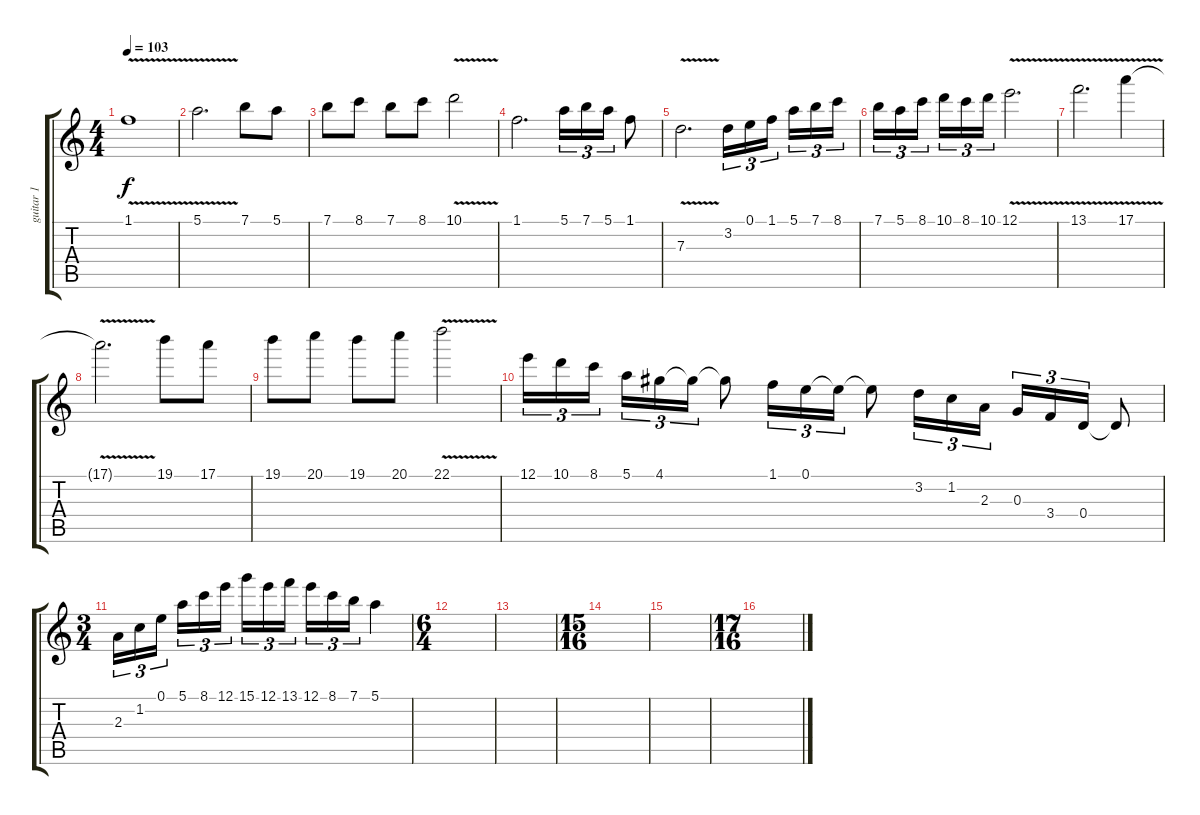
\track ("guitar 1" "guitar 1") {instrument distortionguitar}
\staff {score tabs}
\tuning (E4 B3 G3 D3 A2 E2) {hide}
\ts (4 4)
\tempo 103
\clef g2
\ks c
1.1{v}.1{dy f} |
5.1{v}.2{d} 7.1.8 5.1.8 |
7.1.8 8.1.8 7.1.8 8.1.8 10.1{v}.2 |
1.1.2{d} 5.1.16{tu (3 2)} 7.1.16{tu (3 2)} 5.1.16{tu (3 2)} 1.1.8 |
7.3{v}.2{d} 3.2.16{tu (3 2)} 0.1.16{tu (3 2)} 1.1.16{tu (3 2) beam splitsecondary} 5.1.16{tu (3 2)} 7.1.16{tu (3 2)} 8.1.16{tu (3 2)} |
7.1.16{tu (3 2)} 5.1.16{tu (3 2)} 8.1.16{tu (3 2) beam splitsecondary} 10.1.16{tu (3 2)} 8.1.16{tu (3 2)} 10.1.16{tu (3 2)} 12.1{v}.2{d} |
13.1{v}.2{d} 17.1{v}.4 |
17.1{t}.2{d} 19.1.8 17.1.8 |
19.1.8 20.1.8 19.1.8 20.1.8 22.1{v}.2 |
12.1.16{tu (3 2)} 10.1.16{tu (3 2)} 8.1.16{tu (3 2) beam splitsecondary} 5.1.16{tu (3 2)} 4.1.16{tu (3 2)} 4.1{t}.16{tu (3 2)} 4.1{t}.8 1.1.16{tu (3 2)} 0.1.16{tu (3 2)} 0.1{t}.16{tu (3 2)} 0.1{t}.8 3.2.16{tu (3 2)} 1.2.16{tu (3 2)} 2.3.16{tu (3 2)} 0.3.16{tu (3 2)} 3.4.16{tu (3 2)} 0.4.16{tu (3 2)} 0.4{t}.8 |
\ts (3 4)
2.3.16{tu (3 2)} 1.2.16{tu (3 2)} 0.1.16{tu (3 2) beam splitsecondary} 5.1.16{tu (3 2)} 8.1.16{tu (3 2)} 12.1.16{tu (3 2)} 15.1.16{tu (3 2)} 12.1.16{tu (3 2)} 13.1.16{tu (3 2) beam splitsecondary} 12.1.16{tu (3 2)} 8.1.16{tu (3 2)} 7.1.16{tu (3 2)} 5.1.4 |
\ts (6 4)
|
|
\ts (15 16)
|
|
\ts (17 16)
